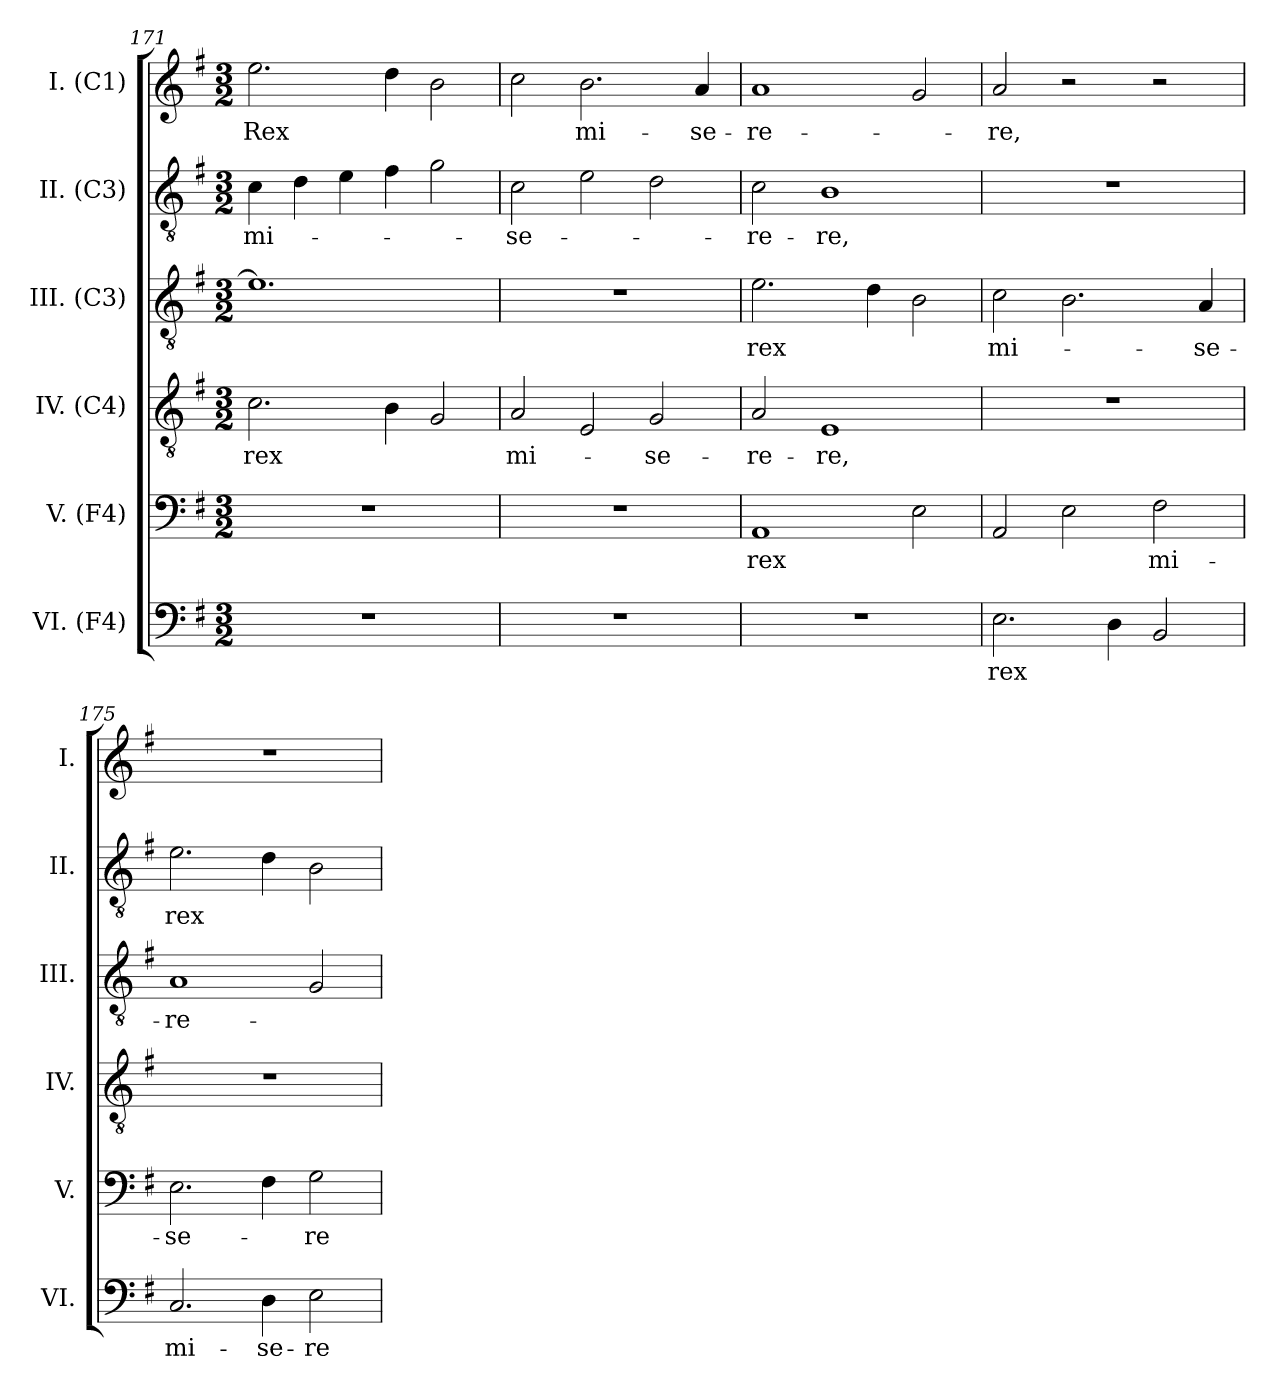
**kern	**text	**kern	**text	**kern	**text	**kern	**text	**kern	**text	**kern	**text
*part6	*part6	*part5	*part5	*part4	*part4	*part3	*part3	*part2	*part2	*part1	*part1
*staff6	*staff6	*staff5	*staff5	*staff4	*staff4	*staff3	*staff3	*staff2	*staff2	*staff1	*staff1
*I"VI. (F4)	*	*I"V. (F4)	*	*I"IV. (C4)	*	*I"III. (C3)	*	*I"II. (C3)	*	*I"I. (C1)	*
*I'VI.	*	*I'V.	*	*I'IV.	*	*I'III.	*	*I'II.	*	*I'I.	*
*clefF4	*	*clefF4	*	*clefGv2	*	*clefGv2	*	*clefGv2	*	*clefG2	*
*	*	*	*	*ITrd7c12	*	*ITrd7c12	*	*ITrd7c12	*	*	*
*k[f#]	*	*k[f#]	*	*k[f#]	*	*k[f#]	*	*k[f#]	*	*k[f#]	*
*G:	*	*G:	*	*G:	*	*G:	*	*G:	*	*G:	*
*M3/2	*	*M3/2	*	*M3/2	*	*M3/2	*	*M3/2	*	*M3/2	*
=171	=171	=171	=171	=171	=171	=171	=171	=171	=171	=171	=171
!LO:N:vis=1	!	!LO:N:vis=1	!	!	!	!	!	!	!	!	!
!	!	!	!	!	!LO:LY:b:color=#000000	!	!	!	!	!	!
!	!	!	!	!	!	!	!	!	!LO:LY:b:color=#000000	!	!
!	!	!	!	!	!	!	!	!	!	!	!LO:LY:b:color=#000000
1.r	.	1.r	.	2.Ci\	rex	1.Ei]	.	4Ci\	mi-	2.eei\	Rex
.	.	.	.	.	.	.	.	4Di\	.	.	.
.	.	.	.	.	.	.	.	4Ei\	.	.	.
.	.	.	.	4BBi\	.	.	.	4F#i\	.	4ddi\	.
.	.	.	.	2GGi/	.	.	.	2Gi\	.	2bi\	.
=172	=172	=172	=172	=172	=172	=172	=172	=172	=172	=172	=172
!LO:N:vis=1	!	!LO:N:vis=1	!	!	!	!	!	!	!	!	!
!	!	!	!	!	!LO:LY:b:color=#000000	!LO:N:vis=1	!	!	!	!	!
!	!	!	!	!	!	!	!	!	!LO:LY:b:color=#000000	!	!
1.r	.	1.r	.	2AAi/	mi-	1.r	.	2Ci\	-se-	2cci\	.
!	!	!	!	!	!	!	!	!	!	!	!LO:LY:b:color=#000000
.	.	.	.	2EEi/	.	.	.	2Ei\	.	2.bi\	mi-
!	!	!	!	!	!LO:LY:b:color=#000000	!	!	!	!	!	!
.	.	.	.	2GGi/	-se-	.	.	2Di\	.	.	.
!	!	!	!	!	!	!	!	!	!	!	!LO:LY:b:color=#000000
.	.	.	.	.	.	.	.	.	.	4ai/	-se-
=173	=173	=173	=173	=173	=173	=173	=173	=173	=173	=173	=173
!LO:N:vis=1	!	!	!	!	!	!	!	!	!	!	!
!	!	!	!LO:LY:b:color=#000000	!	!	!	!	!	!	!	!
!	!	!	!	!	!LO:LY:b:color=#000000	!	!	!	!	!	!
!	!	!	!	!	!	!	!LO:LY:b:color=#000000	!	!	!	!
!	!	!	!	!	!	!	!	!	!LO:LY:b:color=#000000	!	!
!	!	!	!	!	!	!	!	!	!	!	!LO:LY:b:color=#000000
1.r	.	1AAi	rex	2AAi/	-re-	2.Ei\	rex	2Ci\	-re-	1ai	-re-
!	!	!	!	!	!LO:LY:b:color=#000000	!	!	!	!	!	!
!	!	!	!	!	!	!	!	!	!LO:LY:b:color=#000000	!	!
.	.	.	.	1EEi	-re,	.	.	1BBi	-re,	.	.
.	.	.	.	.	.	4Di\	.	.	.	.	.
.	.	2Ei\	.	.	.	2BBi\	.	.	.	2gi/	.
!!LO:PB:g=z
=174	=174	=174	=174	=174	=174	=174	=174	=174	=174	=174	=174
!	!LO:LY:b:color=#000000	!	!	!LO:N:vis=1	!	!	!	!	!	!	!
!	!	!	!	!	!	!	!LO:LY:b:color=#000000	!LO:N:vis=1	!	!	!
!	!	!	!	!	!	!	!	!	!	!	!LO:LY:b:color=#000000
2.Ei\	rex	2AAi/	.	1.r	.	2Ci\	mi-	1.r	.	2ai/	-re,
.	.	2Ei\	.	.	.	2.BBi\	.	.	.	2r	.
4Di\	.	.	.	.	.	.	.	.	.	.	.
!	!	!	!LO:LY:b:color=#000000	!	!	!	!	!	!	!	!
2BBi/	.	2F#i\	mi-	.	.	.	.	.	.	2r	.
!	!	!	!	!	!	!	!LO:LY:b:color=#000000	!	!	!	!
.	.	.	.	.	.	4AAi/	-se-	.	.	.	.
=175	=175	=175	=175	=175	=175	=175	=175	=175	=175	=175	=175
!	!LO:LY:b:color=#000000	!	!	!	!	!	!	!	!	!	!
!	!	!	!LO:LY:b:color=#000000	!LO:N:vis=1	!	!	!	!	!	!	!
!	!	!	!	!	!	!	!LO:LY:b:color=#000000	!	!	!	!
!	!	!	!	!	!	!	!	!	!LO:LY:b:color=#000000	!LO:N:vis=1	!
2.Ci/	mi-	2.Ei\	-se-	1.r	.	1AAi	-re-	2.Ei\	rex	1.r	.
!	!LO:LY:b:color=#000000	!	!	!	!	!	!	!	!	!	!
4Di\	-se-	4F#i\	.	.	.	.	.	4Di\	.	.	.
!	!LO:LY:b:color=#000000	!	!	!	!	!	!	!	!	!	!
!	!	!	!LO:LY:b:color=#000000	!	!	!	!	!	!	!	!
2Ei\	-re-	2Gi\	-re-	.	.	2GGi/	.	2BBi\	.	.	.
=	=	=	=	=	=	=	=	=	=	=	=
*-	*-	*-	*-	*-	*-	*-	*-	*-	*-	*-	*-
